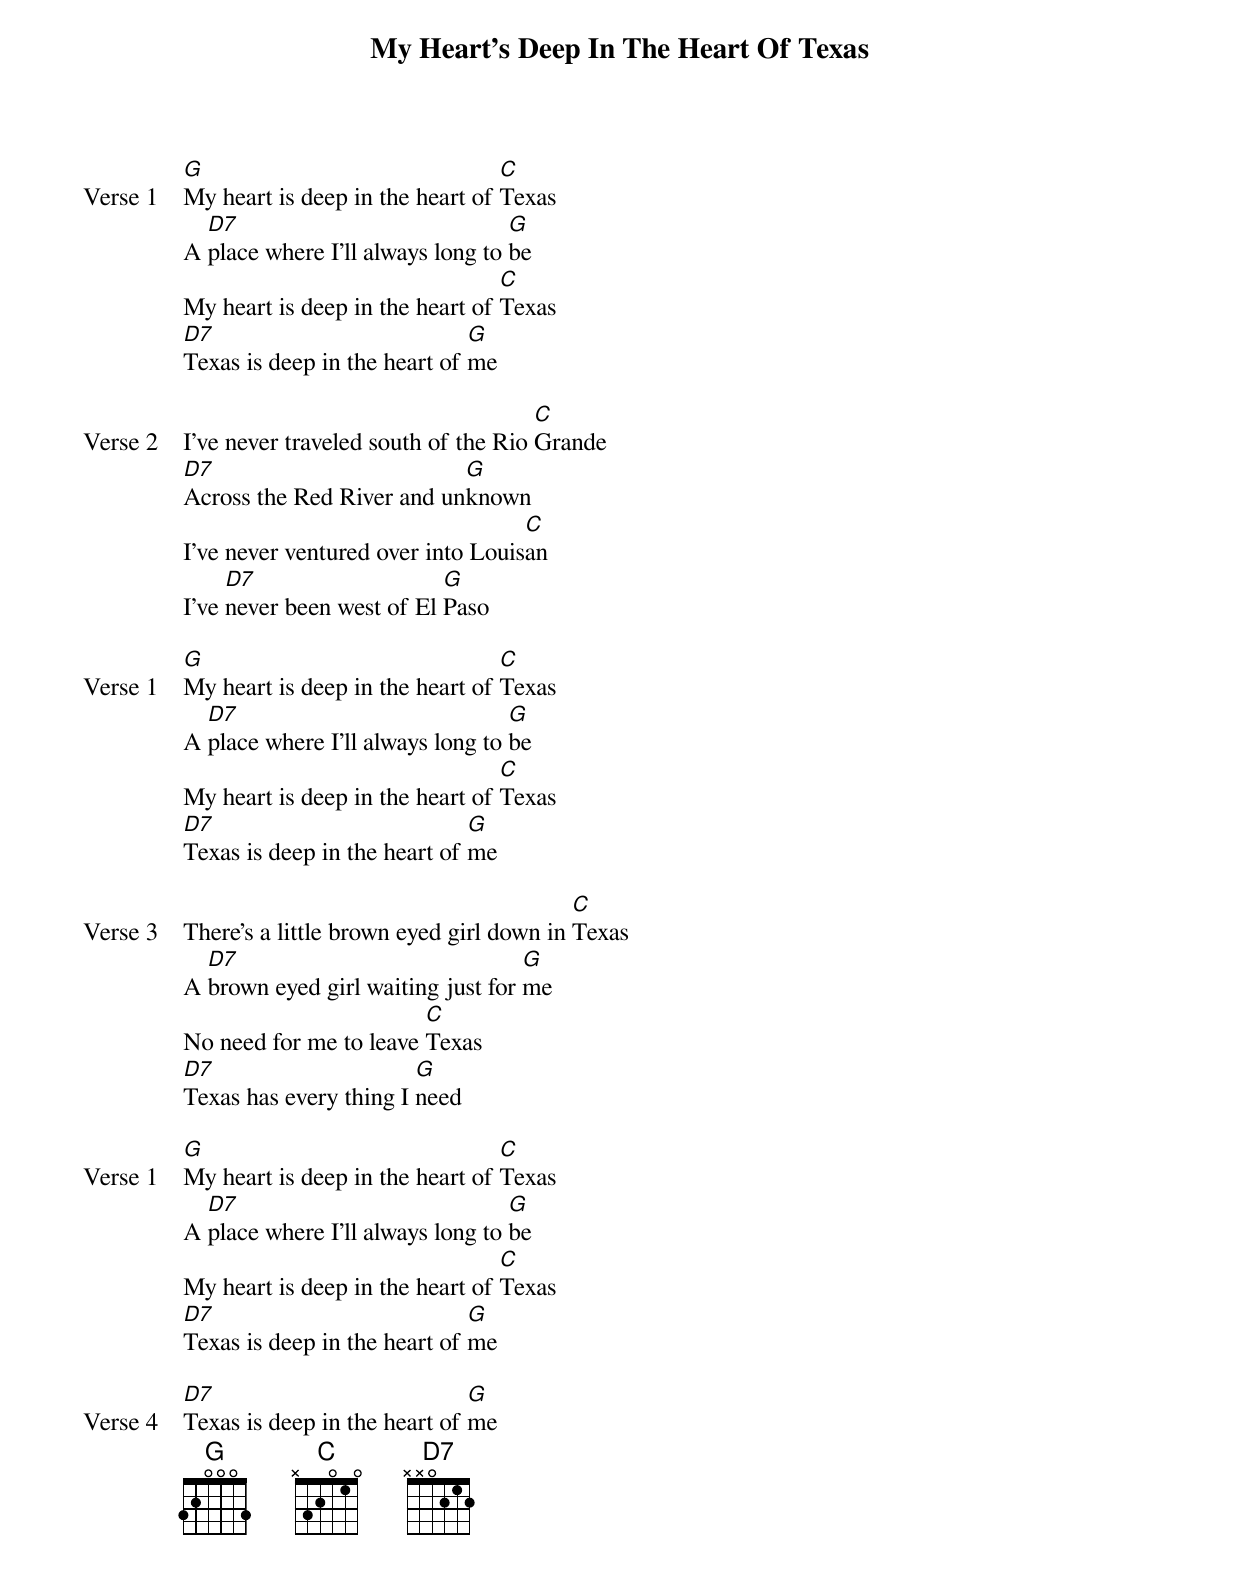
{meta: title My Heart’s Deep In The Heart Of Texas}
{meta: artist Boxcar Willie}
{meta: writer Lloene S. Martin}

{start_of_verse: Verse 1}
[G]My heart is deep in the heart of [C]Texas
A [D7]place where I’ll always long to [G]be
My heart is deep in the heart of [C]Texas
[D7]Texas is deep in the heart of [G]me
{end_of_verse}

{start_of_verse: Verse 2}
I’ve never traveled south of the Rio [C]Grande
[D7]Across the Red River and un[G]known
I’ve never ventured over into Louis[C]an
I’ve [D7]never been west of El [G]Paso
{end_of_verse}

{start_of_verse: Verse 1}
[G]My heart is deep in the heart of [C]Texas
A [D7]place where I’ll always long to [G]be
My heart is deep in the heart of [C]Texas
[D7]Texas is deep in the heart of [G]me
{end_of_verse}

{start_of_verse: Verse 3}
There’s a little brown eyed girl down in [C]Texas
A [D7]brown eyed girl waiting just for [G]me
No need for me to leave [C]Texas
[D7]Texas has every thing I [G]need
{end_of_verse}

{start_of_verse: Verse 1}
[G]My heart is deep in the heart of [C]Texas
A [D7]place where I’ll always long to [G]be
My heart is deep in the heart of [C]Texas
[D7]Texas is deep in the heart of [G]me
{end_of_verse}

{start_of_verse: Verse 4}
[D7]Texas is deep in the heart of [G]me
{end_of_verse}
